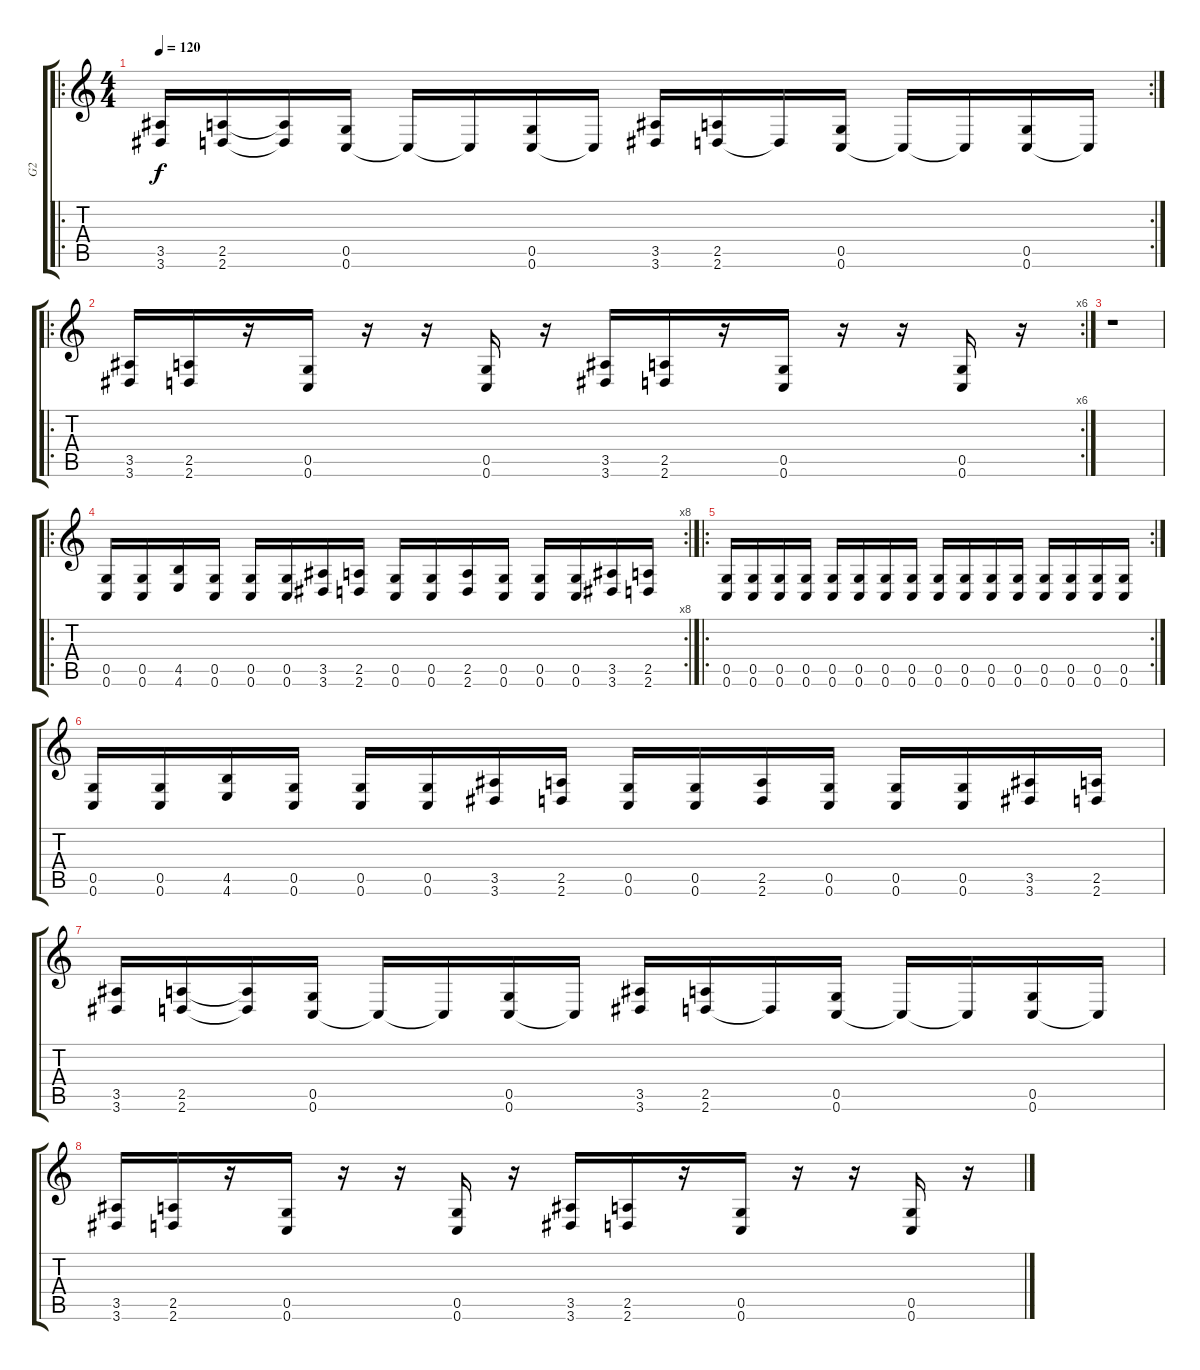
\track ("G2" "G2") {instrument overdrivenguitar}
\staff {score tabs}
\tuning (D4 A3 F3 C3 G2 C2) {hide}
\ro
\rc 2
\ts (4 4)
\tempo 120
\clef g2
\ks c
(3.5 3.6).16{dy f} (2.5 2.6).16 (2.5{t} 2.6{t}).16 (0.5 0.6).16 0.6{t}.16 0.6{t}.16 (0.5 0.6).16 0.6{t}.16 (3.5 3.6).16 (2.5 2.6).16 2.6{t}.16 (0.5 0.6).16 0.6{t}.16 0.6{t}.16 (0.5 0.6).16 0.6{t}.16 |
\ro
\rc 6
(3.5 3.6).16 (2.5 2.6).16 r.16 (0.5 0.6).16 r.16 r.16 (0.5 0.6).16 r.16 (3.5 3.6).16 (2.5 2.6).16 r.16 (0.5 0.6).16 r.16 r.16 (0.5 0.6).16 r.16 |
r.1 |
\ro
\rc 8
(0.5 0.6).16 (0.5 0.6).16 (4.5 4.6).16 (0.5 0.6).16 (0.5 0.6).16 (0.5 0.6).16 (3.5 3.6).16 (2.5 2.6).16 (0.5 0.6).16 (0.5 0.6).16 (2.5 2.6).16 (0.5 0.6).16 (0.5 0.6).16 (0.5 0.6).16 (3.5 3.6).16 (2.5 2.6).16 |
\ro
\rc 2
(0.5 0.6).16 (0.5 0.6).16 (0.5 0.6).16 (0.5 0.6).16 (0.5 0.6).16 (0.5 0.6).16 (0.5 0.6).16 (0.5 0.6).16 (0.5 0.6).16 (0.5 0.6).16 (0.5 0.6).16 (0.5 0.6).16 (0.5 0.6).16 (0.5 0.6).16 (0.5 0.6).16 (0.5 0.6).16 |
(0.5 0.6).16 (0.5 0.6).16 (4.5 4.6).16 (0.5 0.6).16 (0.5 0.6).16 (0.5 0.6).16 (3.5 3.6).16 (2.5 2.6).16 (0.5 0.6).16 (0.5 0.6).16 (2.5 2.6).16 (0.5 0.6).16 (0.5 0.6).16 (0.5 0.6).16 (3.5 3.6).16 (2.5 2.6).16 |
(3.5 3.6).16 (2.5 2.6).16 (2.5{t} 2.6{t}).16 (0.5 0.6).16 0.6{t}.16 0.6{t}.16 (0.5 0.6).16 0.6{t}.16 (3.5 3.6).16 (2.5 2.6).16 2.6{t}.16 (0.5 0.6).16 0.6{t}.16 0.6{t}.16 (0.5 0.6).16 0.6{t}.16 |
(3.5 3.6).16 (2.5 2.6).16 r.16 (0.5 0.6).16 r.16 r.16 (0.5 0.6).16 r.16 (3.5 3.6).16 (2.5 2.6).16 r.16 (0.5 0.6).16 r.16 r.16 (0.5 0.6).16 r.16
